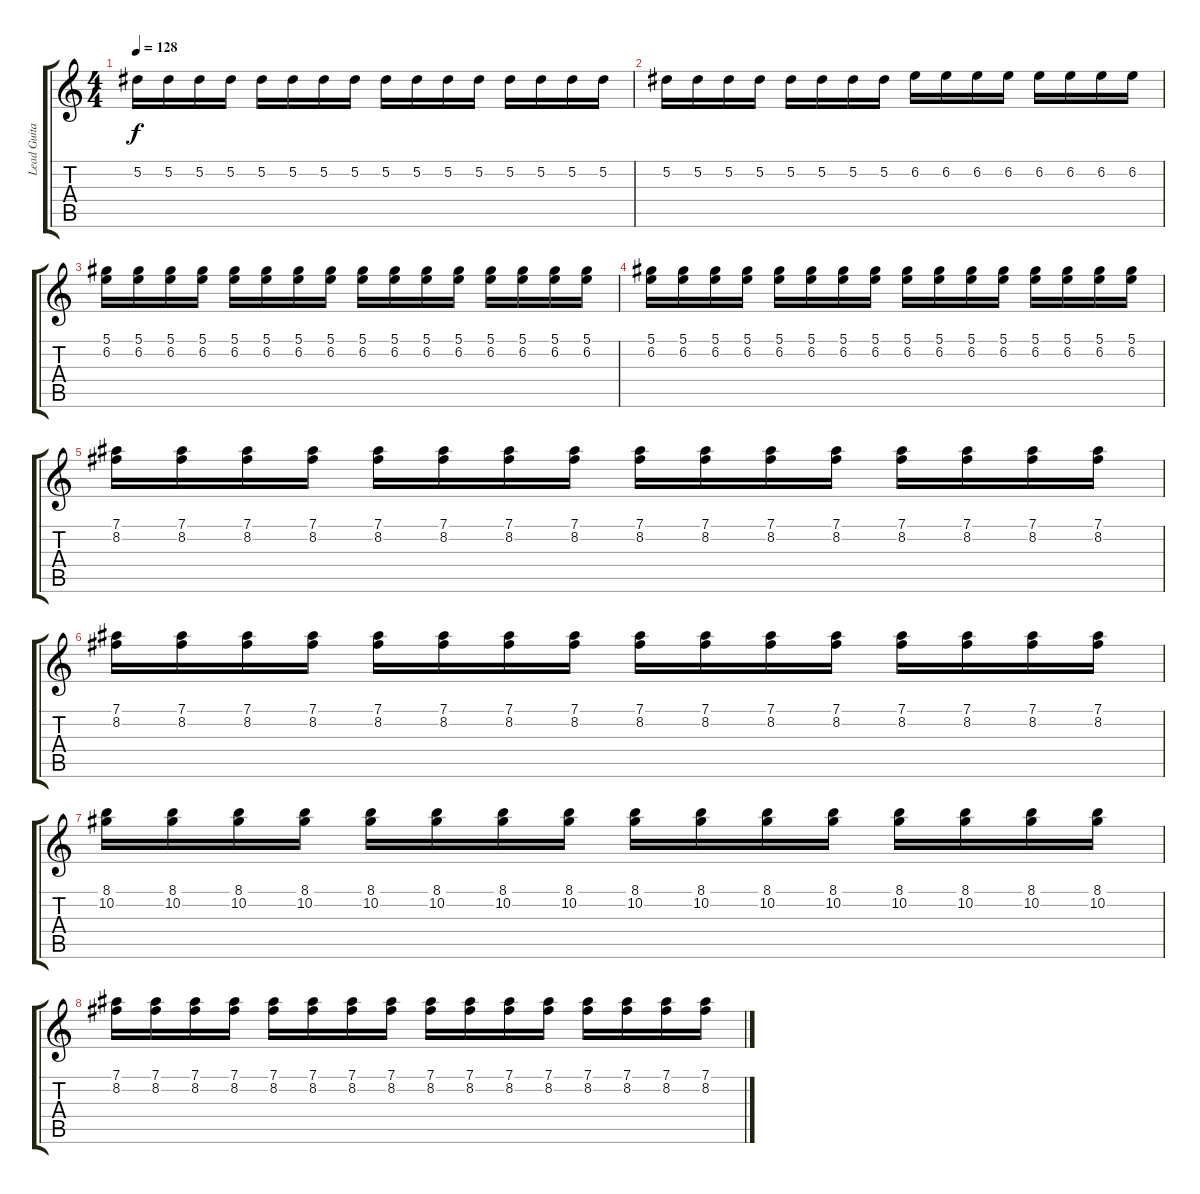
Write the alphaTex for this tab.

\track ("Lead Guitar" "Lead Guita") {instrument distortionguitar}
\staff {score tabs}
\tuning (Eb4 Bb3 Gb3 Db3 Ab2 Eb2) {hide}
\ts (4 4)
\tempo 128
\clef g2
\ks c
5.2.16{dy f} 5.2.16 5.2.16 5.2.16 5.2.16 5.2.16 5.2.16 5.2.16 5.2.16 5.2.16 5.2.16 5.2.16 5.2.16 5.2.16 5.2.16 5.2.16 |
5.2.16 5.2.16 5.2.16 5.2.16 5.2.16 5.2.16 5.2.16 5.2.16 6.2.16 6.2.16 6.2.16 6.2.16 6.2.16 6.2.16 6.2.16 6.2.16 |
(5.1 6.2).16 (5.1 6.2).16 (5.1 6.2).16 (5.1 6.2).16 (5.1 6.2).16 (5.1 6.2).16 (5.1 6.2).16 (5.1 6.2).16 (5.1 6.2).16 (5.1 6.2).16 (5.1 6.2).16 (5.1 6.2).16 (5.1 6.2).16 (5.1 6.2).16 (5.1 6.2).16 (5.1 6.2).16 |
(5.1 6.2).16 (5.1 6.2).16 (5.1 6.2).16 (5.1 6.2).16 (5.1 6.2).16 (5.1 6.2).16 (5.1 6.2).16 (5.1 6.2).16 (5.1 6.2).16 (5.1 6.2).16 (5.1 6.2).16 (5.1 6.2).16 (5.1 6.2).16 (5.1 6.2).16 (5.1 6.2).16 (5.1 6.2).16 |
(7.1 8.2).16 (7.1 8.2).16 (7.1 8.2).16 (7.1 8.2).16 (7.1 8.2).16 (7.1 8.2).16 (7.1 8.2).16 (7.1 8.2).16 (7.1 8.2).16 (7.1 8.2).16 (7.1 8.2).16 (7.1 8.2).16 (7.1 8.2).16 (7.1 8.2).16 (7.1 8.2).16 (7.1 8.2).16 |
(7.1 8.2).16 (7.1 8.2).16 (7.1 8.2).16 (7.1 8.2).16 (7.1 8.2).16 (7.1 8.2).16 (7.1 8.2).16 (7.1 8.2).16 (7.1 8.2).16 (7.1 8.2).16 (7.1 8.2).16 (7.1 8.2).16 (7.1 8.2).16 (7.1 8.2).16 (7.1 8.2).16 (7.1 8.2).16 |
(8.1 10.2).16 (8.1 10.2).16 (8.1 10.2).16 (8.1 10.2).16 (8.1 10.2).16 (8.1 10.2).16 (8.1 10.2).16 (8.1 10.2).16 (8.1 10.2).16 (8.1 10.2).16 (8.1 10.2).16 (8.1 10.2).16 (8.1 10.2).16 (8.1 10.2).16 (8.1 10.2).16 (8.1 10.2).16 |
(7.1 8.2).16 (7.1 8.2).16 (7.1 8.2).16 (7.1 8.2).16 (7.1 8.2).16 (7.1 8.2).16 (7.1 8.2).16 (7.1 8.2).16 (7.1 8.2).16 (7.1 8.2).16 (7.1 8.2).16 (7.1 8.2).16 (7.1 8.2).16 (7.1 8.2).16 (7.1 8.2).16 (7.1 8.2).16
